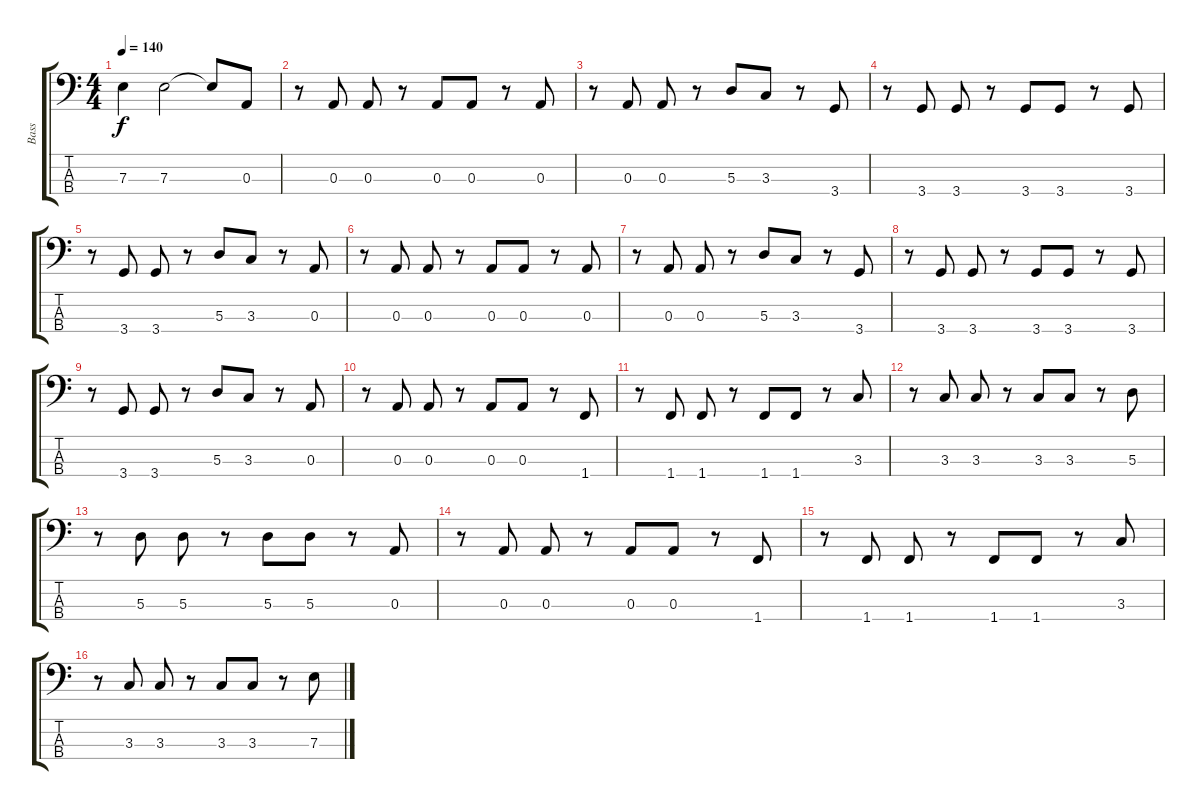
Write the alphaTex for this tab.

\track ("Bass" "Bass") {instrument electricbasspick}
\staff {score tabs}
\tuning (G2 D2 A1 E1) {hide}
\ts (4 4)
\tempo 140
\clef f4
\ks c
7.3{t}.4{dy f} 7.3.2 7.3{t}.8 0.3.8 |
r.8 0.3.8 0.3.8 r.8 0.3.8 0.3.8 r.8 0.3.8 |
r.8 0.3.8 0.3.8 r.8 5.3.8 3.3.8 r.8 3.4.8 |
r.8 3.4.8 3.4.8 r.8 3.4.8 3.4.8 r.8 3.4.8 |
r.8 3.4.8 3.4.8 r.8 5.3.8 3.3.8 r.8 0.3.8 |
r.8 0.3.8 0.3.8 r.8 0.3.8 0.3.8 r.8 0.3.8 |
r.8 0.3.8 0.3.8 r.8 5.3.8 3.3.8 r.8 3.4.8 |
r.8 3.4.8 3.4.8 r.8 3.4.8 3.4.8 r.8 3.4.8 |
r.8 3.4.8 3.4.8 r.8 5.3.8 3.3.8 r.8 0.3.8 |
r.8 0.3.8 0.3.8 r.8 0.3.8 0.3.8 r.8 1.4.8 |
r.8 1.4.8 1.4.8 r.8 1.4.8 1.4.8 r.8 3.3.8 |
r.8 3.3.8 3.3.8 r.8 3.3.8 3.3.8 r.8 5.3.8 |
r.8 5.3.8 5.3.8 r.8 5.3.8 5.3.8 r.8 0.3.8 |
r.8 0.3.8 0.3.8 r.8 0.3.8 0.3.8 r.8 1.4.8 |
r.8 1.4.8 1.4.8 r.8 1.4.8 1.4.8 r.8 3.3.8 |
r.8 3.3.8 3.3.8 r.8 3.3.8 3.3.8 r.8 7.3.8
